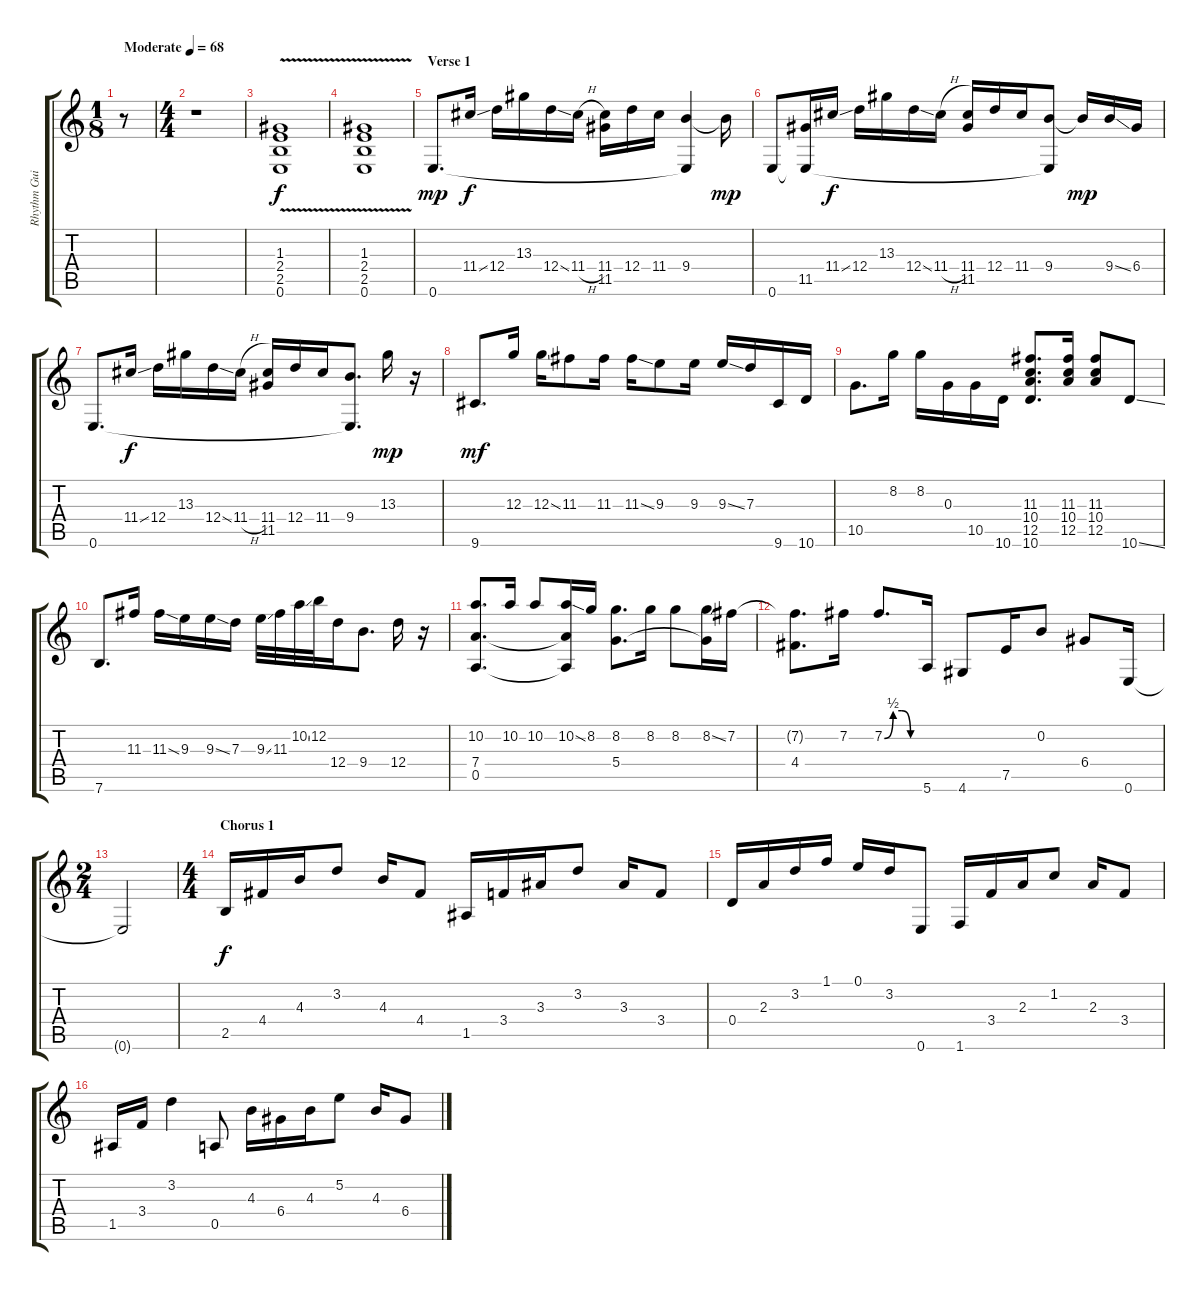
\track ("Rhythm Guitar - slight flange & overdriv" "Rhythm Gui") {instrument electricguitarclean}
\staff {score tabs}
\tuning (E4 B3 G3 D3 A2 E2) {hide}
\ts (1 8)
\tempo (68 "Moderate")
\clef g2
\ks c
r.8{dy f instrument electricguitarclean} |
\ts (4 4)
r.1 |
(1.3{v} 2.4{v} 2.5{v} 0.6{v}).1 |
(1.3{v} 2.4{v} 2.5{v} 0.6{v}).1 |
\section ("" "Verse 1")
0.6.8{d dy mp} 11.4{ss}.16{dy f} 12.4.16 13.3.16 12.4{ss}.16 11.4{h}.16 (11.4 11.5).16 12.4.16 11.4.16 (9.4 0.6{t}).4 9.4{t}.16{dy mp} |
0.6.8 (11.5 0.6{t}).16 11.4{ss}.16{dy f} 12.4.16 13.3.16 12.4{ss}.16 11.4{h}.16 (11.4 11.5).16 12.4.16 11.4.16 (9.4 0.6{t}).8 9.4{t}.16{dy mp} 9.4{ss}.16 6.4.16 |
0.6.8{d} 11.4{ss}.16{dy f} 12.4.16 13.3.16 12.4{ss}.16 11.4{h}.16 (11.4 11.5).16 12.4.16 11.4.16 (9.4 0.6{t}).8{d} 13.3.16{dy mp} r.16 |
9.6.8{d dy mf} 12.3.16 12.3{ss}.16 11.3.8 11.3.16 11.3{ss}.16 9.3.8 9.3.16 9.3{ss}.16 7.3.16 9.6.16 10.6.16 |
10.5.8{d} 8.2.16 8.2.16 0.3.16 10.5.16 10.6.16 (11.3 10.4 12.5 10.6).8{d} (11.3 10.4 12.5).16 (11.3 10.4 12.5).8 10.6{ss}.8 |
7.6.8{d} 11.3.16 11.3{ss}.16 9.3.16 9.3{ss}.16 7.3.16 9.3{ss}.32 11.3.32 10.2{ss}.32 12.2.32 12.4.16 9.4.8{d} 12.4.16 r.16 |
(10.2 7.4 0.5).8{d} 10.2.16 10.2.8 (10.2{ss} 7.4{t} 0.5{t}).16 8.2.16 (8.2 5.4).8{d} 8.2.16 8.2.8 (8.2{ss} 5.4{t}).16 7.2.16 |
(7.2{t} 4.4).8{d} 7.2.16 7.2{be (custom 0 0 15 2 30 2 45 0 60 0)}.8{d} 5.6.16 4.6.8 7.5.16 0.2.8 6.4.8 0.6.16 |
\ts (2 4)
0.6{t}.2 |
\ts (4 4)
\section ("" "Chorus 1")
2.5.16{dy f} 4.4.16 4.3.16 3.2.8 4.3.16 4.4.8 1.5.16 3.4.16 3.3.16 3.2.8 3.3.16 3.4.8 |
0.4.16 2.3.16 3.2.16 1.1.16 0.1.16 3.2.16 0.6.8 1.6.16 3.4.16 2.3.16 1.2.8 2.3.16 3.4.8 |
1.5.16 3.4.16 3.2.4 0.5.8 4.3.16 6.4.16 4.3.16 5.2.8 4.3.16 6.4.8
